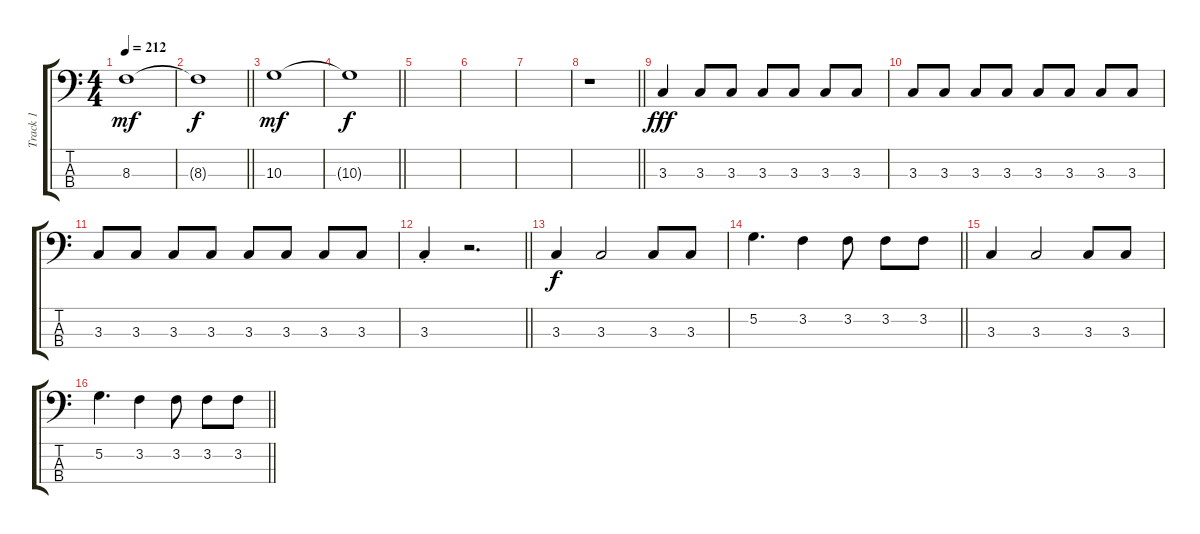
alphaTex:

\track ("Track 1" "Track 1") {instrument electricbassfinger}
\staff {score tabs}
\tuning (G2 D2 A1 E1) {hide}
\ts (4 4)
\tempo 212
\clef f4
\ks c
8.3.1{dy mf} |
\barLineRight lightlight
8.3{t}.1{dy f} |
10.3.1{dy mf} |
\barLineRight lightlight
10.3{t}.1{dy f} |
|
|
|
\barLineRight lightlight
r.1 |
3.3.4{dy fff} 3.3.8 3.3.8 3.3.8 3.3.8 3.3.8 3.3.8 |
3.3.8 3.3.8 3.3.8 3.3.8 3.3.8 3.3.8 3.3.8 3.3.8 |
3.3.8 3.3.8 3.3.8 3.3.8 3.3.8 3.3.8 3.3.8 3.3.8 |
\barLineRight lightlight
3.3{st}.4 r.2{d} |
3.3.4{dy f} 3.3.2 3.3.8 3.3.8 |
\barLineRight lightlight
5.2.4{d} 3.2.4 3.2.8 3.2.8 3.2.8 |
3.3.4 3.3.2 3.3.8 3.3.8 |
\barLineRight lightlight
5.2.4{d} 3.2.4 3.2.8 3.2.8 3.2.8
